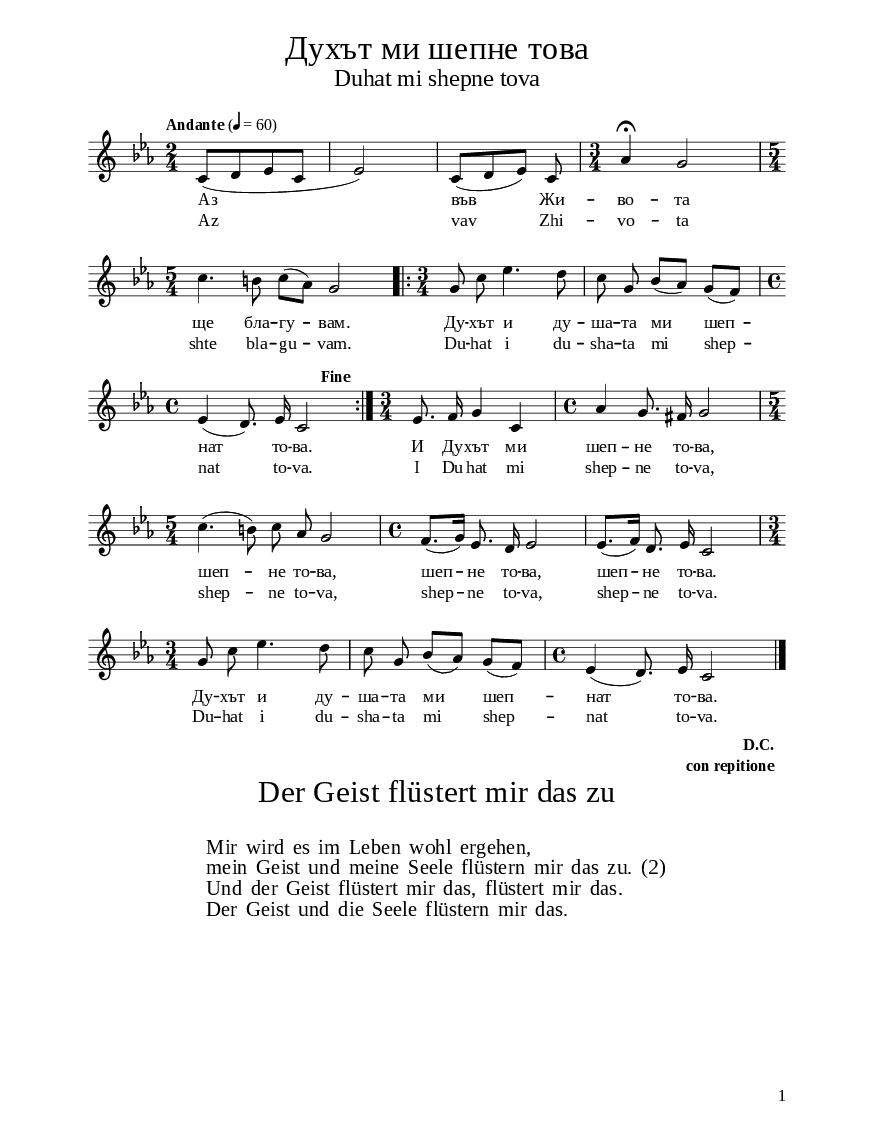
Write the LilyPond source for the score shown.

\version "2.24.0"

% include paper part and global functions
\include "include/globals.ily"

\bookpart {
  \include "include/bookpart-paper.ily"
  \score {
    \include "include/score-layout.ily"


    \new Voice \absolute{
      \clef treble
      \key es \major
      \time 2/4
      \tempoFunc "Andante" 4 "60"
      \autoBeamOff

      c'8 ( [ d'8 es'8 c'8 ] | es'2 ) | c'8 ( [ d'8 es'8] ) c'8 | \time 3/4  | as'4 ^\fermata g'2 | \time 5/4 \break

      c''4. b'8 c''8 ( [ as'8 ) ] g'2 | \repeat volta 2 {
        \time 3/4 g'8 c''8 es''4. d''8 | c''8 g'8 bes'8 ( [ as'8 ) ] g'8 ( [ f'8 ) ] | \time 4/4 \break

        es'4 ( d'8. ) es'16 \tempo "      Fine" c'2
      } \time 3/4 | es'8. f'16 g'4 c'4 | \time 4/4 | as'4 g'8. fis'16 g'2 | \time 5/4 \break

      c''4. ( b'8 ) c''8 as'8 g'2 | \time 4/4 | f'8. ( [ g'16 ) ] es'8. d'16 es'2 | es'8. ( [ f'16 ) ] d'8. es'16 c'2 | \time 3/4 \break

      g'8 c''8 es''4. d''8 | c''8 g'8 bes'8 ( [ as'8 ) ] g'8 ( [ f'8 ) ] | \time 4/4 | es'4 ( d'8. ) es'16 c'2  \bar "|."

    }

    \addlyrics {
      Аз     във   Жи --
      во -- та ще бла -- гу -- вам. Ду
      -- хът и ду -- ша -- та ми  шеп
      -- нат  то -- ва. И Ду -- хът
      ми шеп -- не то -- ва, шеп -- не
      то -- ва, шеп -- не то -- ва,
      шеп -- не то -- ва. Ду -- хът и
      ду -- ша -- та ми  шеп -- нат
      то -- ва.}
      \addlyrics {
        Az     vav   Zhi --
        vo -- ta shte bla -- gu -- vam. Du
        -- hat i du -- sha -- ta mi  shep
        -- nat  to -- va. I Du -- hat
        mi shep -- ne to -- va, shep -- ne
        to -- va, shep -- ne to -- va,
        shep -- ne to -- va. Du -- hat i
        du -- sha -- ta mi  shep -- nat
        to -- va.}


        \header {
          title = \titleFunc "Духът ми шепне това" "Duhat mi shepne tova"
        }

        \midi{}

      } % score

      \markup \dc-two "D.C." "con repitione"
      

      % include foreign translation(s) of the song
    
      \version "2.22.0"

\markup \fill-line { \fontsize #6 "Der Geist flüstert mir das zu" }
\markup \null
\markup \null
\markup \fontsize #+2.5 {
  \hspace #10
  \override #'(baseline-skip . 2)

  \column {
    \line { " " }

\line { " " Mir wird es im Leben wohl ergehen, }

\line { " " mein Geist und meine Seele flüstern mir das zu. (2)}

\line { " " Und der Geist flüstert mir das, flüstert mir das.}

\line { " " Der Geist und die Seele flüstern mir das.}

  }
}


    } % bookpart
